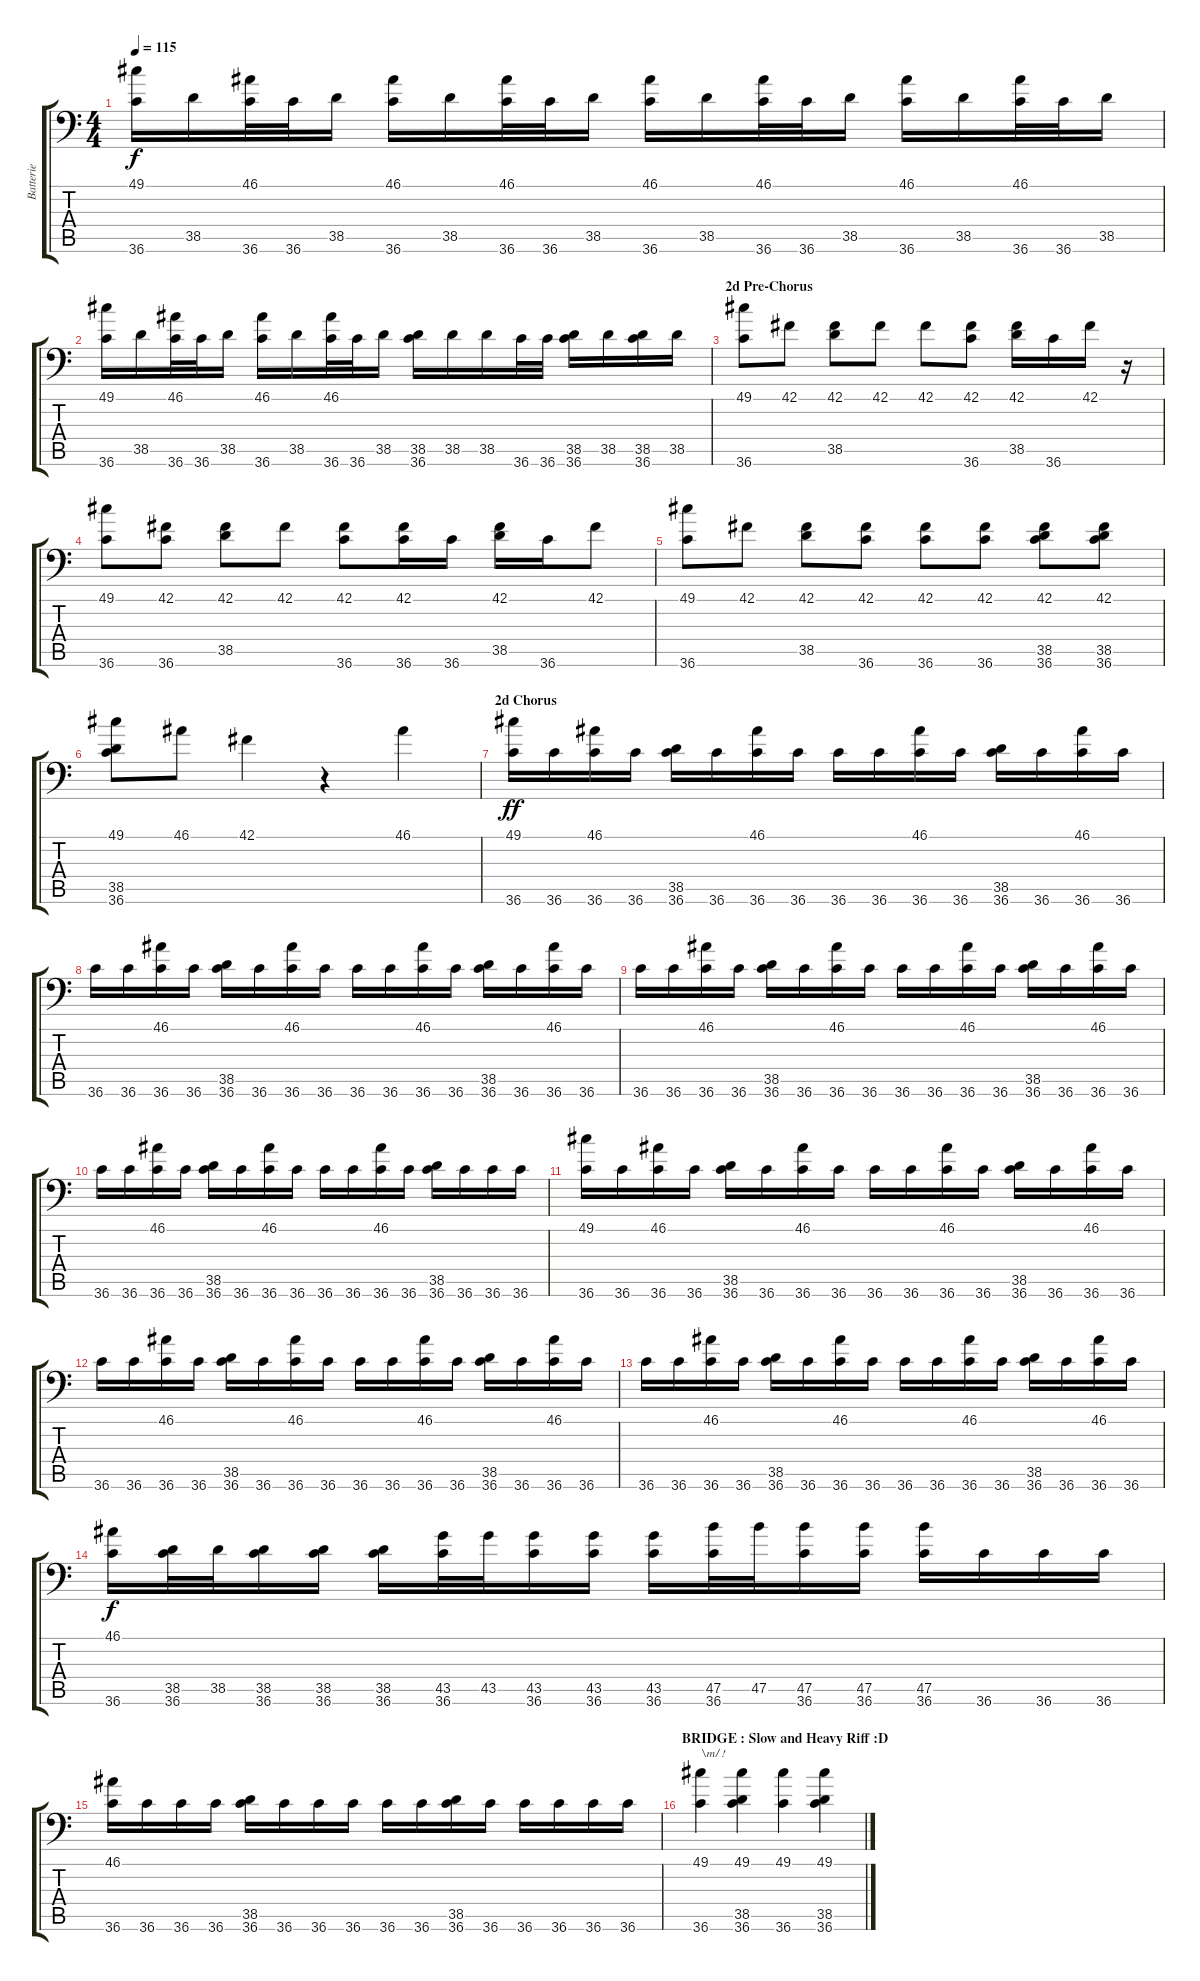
\track ("Batterie" "Batterie") {instrument acousticgrandpiano}
\staff {score tabs}
\tuning (C-1 C-1 C-1 C-1 C-1 C-1) {hide}
\ts (4 4)
\tempo 115
\clef f4
\ks c
(49.1 36.6).16{dy f} 38.5.16 (46.1 36.6).32 36.6.32 38.5.16 (46.1 36.6).16 38.5.16 (46.1 36.6).32 36.6.32 38.5.16 (46.1 36.6).16 38.5.16 (46.1 36.6).32 36.6.32 38.5.16 (46.1 36.6).16 38.5.16 (46.1 36.6).32 36.6.32 38.5.16 |
(49.1 36.6).16 38.5.16 (46.1 36.6).32 36.6.32 38.5.16 (46.1 36.6).16 38.5.16 (46.1 36.6).32 36.6.32 38.5.16 (38.5 36.6).16 38.5.16 38.5.16 36.6.32 36.6.32 (38.5 36.6).16 38.5.16 (38.5 36.6).16 38.5.16 |
\section ("" "2d Pre-Chorus")
(49.1 36.6).8 42.1.8 (42.1 38.5).8 42.1.8 42.1.8 (42.1 36.6).8 (42.1 38.5).16 36.6.16 42.1.16 r.16 |
(49.1 36.6).8 (42.1 36.6).8 (42.1 38.5).8 42.1.8 (42.1 36.6).8 (42.1 36.6).16 36.6.16 (42.1 38.5).16 36.6.16 42.1.8 |
(49.1 36.6).8 42.1.8 (42.1 38.5).8 (42.1 36.6).8 (42.1 36.6).8 (42.1 36.6).8 (42.1 38.5 36.6).8 (42.1 38.5 36.6).8 |
(49.1 38.5 36.6).8 46.1.8 42.1.4 r.4 46.1.4 |
\section ("" "2d Chorus")
(49.1 36.6).16{dy ff} 36.6.16 (46.1 36.6).16 36.6.16 (38.5 36.6).16 36.6.16 (46.1 36.6).16 36.6.16 36.6.16 36.6.16 (46.1 36.6).16 36.6.16 (38.5 36.6).16 36.6.16 (46.1 36.6).16 36.6.16 |
36.6.16 36.6.16 (46.1 36.6).16 36.6.16 (38.5 36.6).16 36.6.16 (46.1 36.6).16 36.6.16 36.6.16 36.6.16 (46.1 36.6).16 36.6.16 (38.5 36.6).16 36.6.16 (46.1 36.6).16 36.6.16 |
36.6.16 36.6.16 (46.1 36.6).16 36.6.16 (38.5 36.6).16 36.6.16 (46.1 36.6).16 36.6.16 36.6.16 36.6.16 (46.1 36.6).16 36.6.16 (38.5 36.6).16 36.6.16 (46.1 36.6).16 36.6.16 |
36.6.16 36.6.16 (46.1 36.6).16 36.6.16 (38.5 36.6).16 36.6.16 (46.1 36.6).16 36.6.16 36.6.16 36.6.16 (46.1 36.6).16 36.6.16 (38.5 36.6).16 36.6.16 36.6.16 36.6.16 |
(49.1 36.6).16 36.6.16 (46.1 36.6).16 36.6.16 (38.5 36.6).16 36.6.16 (46.1 36.6).16 36.6.16 36.6.16 36.6.16 (46.1 36.6).16 36.6.16 (38.5 36.6).16 36.6.16 (46.1 36.6).16 36.6.16 |
36.6.16 36.6.16 (46.1 36.6).16 36.6.16 (38.5 36.6).16 36.6.16 (46.1 36.6).16 36.6.16 36.6.16 36.6.16 (46.1 36.6).16 36.6.16 (38.5 36.6).16 36.6.16 (46.1 36.6).16 36.6.16 |
36.6.16 36.6.16 (46.1 36.6).16 36.6.16 (38.5 36.6).16 36.6.16 (46.1 36.6).16 36.6.16 36.6.16 36.6.16 (46.1 36.6).16 36.6.16 (38.5 36.6).16 36.6.16 (46.1 36.6).16 36.6.16 |
(46.1 36.6).16{dy f} (38.5 36.6).32 38.5.32 (38.5 36.6).16 (38.5 36.6).16 (38.5 36.6).16 (43.5 36.6).32 43.5.32 (43.5 36.6).16 (43.5 36.6).16 (43.5 36.6).16 (47.5 36.6).32 47.5.32 (47.5 36.6).16 (47.5 36.6).16 (47.5 36.6).16 36.6.16 36.6.16 36.6.16 |
(46.1 36.6).16 36.6.16 36.6.16 36.6.16 (38.5 36.6).16 36.6.16 36.6.16 36.6.16 36.6.16 36.6.16 (38.5 36.6).16 36.6.16 36.6.16 36.6.16 36.6.16 36.6.16 |
\section ("" "BRIDGE : Slow and Heavy Riff :D")
(49.1 36.6).4{txt "\\m/ !"} (49.1 38.5 36.6).4 (49.1 36.6).4 (49.1 38.5 36.6).4
